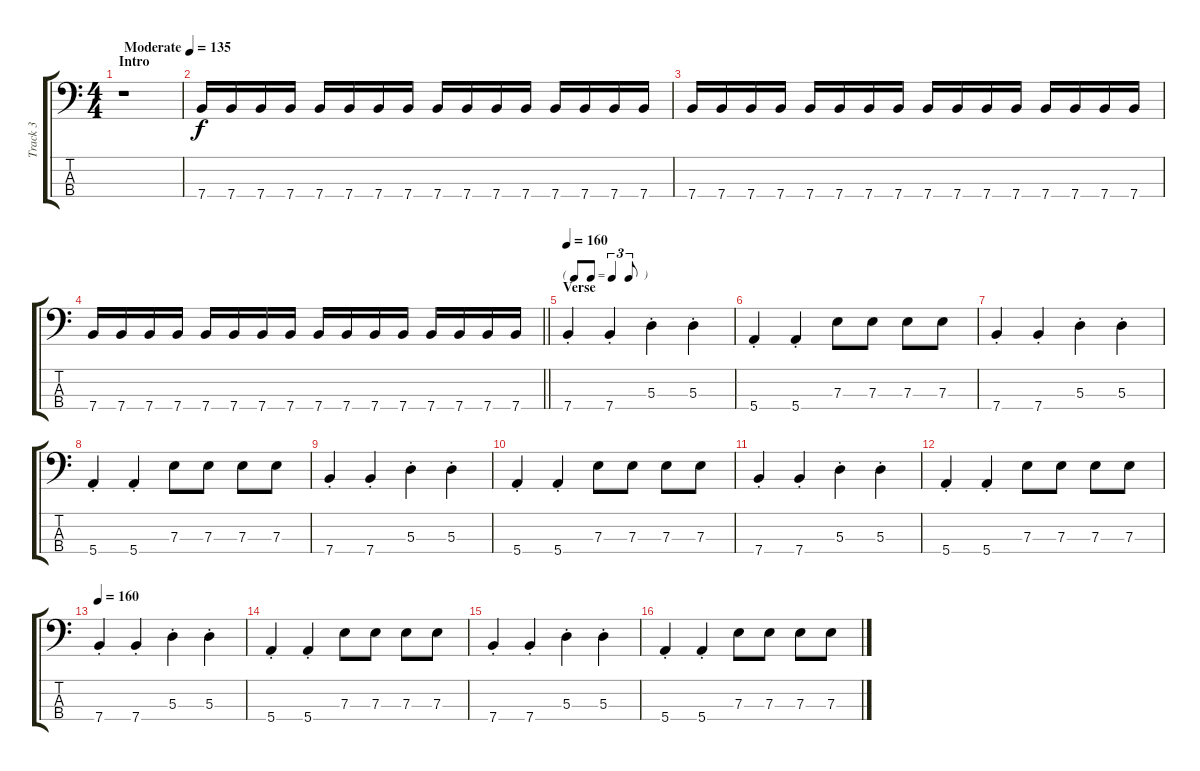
\track ("Track 3" "Track 3") {instrument electricbasspick}
\staff {score tabs}
\tuning (G2 D2 A1 E1) {hide}
\ts (4 4)
\section ("" "Intro")
\tempo (135 "Moderate")
\clef f4
\ks c
r.1{dy f instrument electricbasspick} |
7.4.16 7.4.16 7.4.16 7.4.16 7.4.16 7.4.16 7.4.16 7.4.16 7.4.16 7.4.16 7.4.16 7.4.16 7.4.16 7.4.16 7.4.16 7.4.16 |
7.4.16 7.4.16 7.4.16 7.4.16 7.4.16 7.4.16 7.4.16 7.4.16 7.4.16 7.4.16 7.4.16 7.4.16 7.4.16 7.4.16 7.4.16 7.4.16 |
\barLineRight lightlight
7.4.16 7.4.16 7.4.16 7.4.16 7.4.16 7.4.16 7.4.16 7.4.16 7.4.16 7.4.16 7.4.16 7.4.16 7.4.16 7.4.16 7.4.16 7.4.16 |
\tf triplet8th
\section ("" "Verse")
\tempo 160
7.4{st}.4 7.4{st}.4 5.3{st}.4 5.3{st}.4 |
5.4{st}.4 5.4{st}.4 7.3.8 7.3.8 7.3.8 7.3.8 |
7.4{st}.4 7.4{st}.4 5.3{st}.4 5.3{st}.4 |
5.4{st}.4 5.4{st}.4 7.3.8 7.3.8 7.3.8 7.3.8 |
7.4{st}.4 7.4{st}.4 5.3{st}.4 5.3{st}.4 |
5.4{st}.4 5.4{st}.4 7.3.8 7.3.8 7.3.8 7.3.8 |
7.4{st}.4 7.4{st}.4 5.3{st}.4 5.3{st}.4 |
5.4{st}.4 5.4{st}.4 7.3.8 7.3.8 7.3.8 7.3.8 |
\tempo 160
7.4{st}.4 7.4{st}.4 5.3{st}.4 5.3{st}.4 |
5.4{st}.4 5.4{st}.4 7.3.8 7.3.8 7.3.8 7.3.8 |
7.4{st}.4 7.4{st}.4 5.3{st}.4 5.3{st}.4 |
5.4{st}.4 5.4{st}.4 7.3.8 7.3.8 7.3.8 7.3.8
